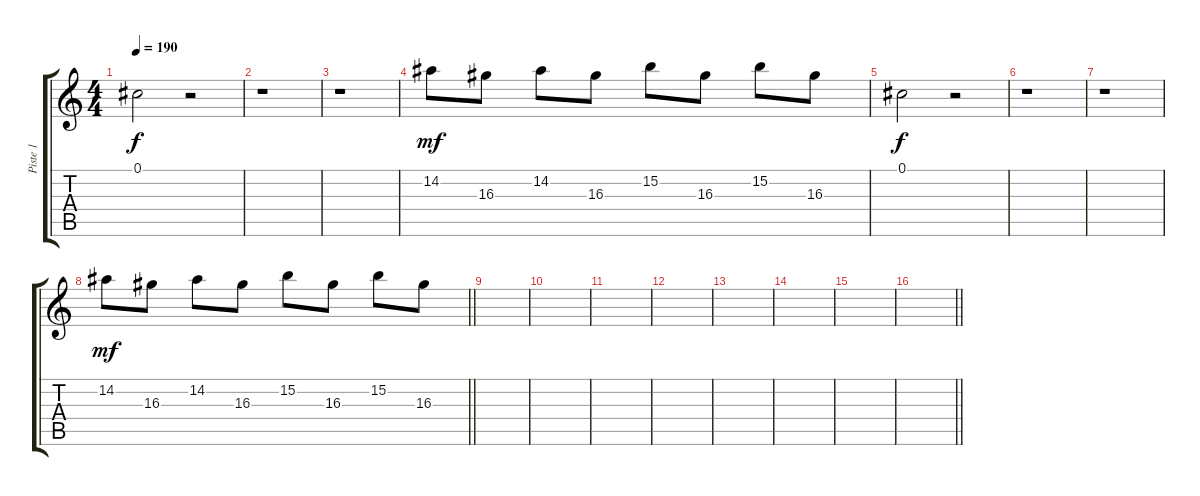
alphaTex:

\track ("Piste 1" "Piste 1") {instrument acousticguitarnylon}
\staff {score tabs}
\tuning (Db4 Ab3 E3 B2 Gb2 B1) {hide}
\ts (4 4)
\tempo 190
\clef g2
\ks c
0.1.2{dy f} r.2 |
r.1 |
r.1 |
14.2.8{dy mf} 16.3.8 14.2.8 16.3.8 15.2.8 16.3.8 15.2.8 16.3.8 |
0.1.2{dy f} r.2 |
r.1 |
r.1 |
\barLineRight lightlight
14.2.8{dy mf} 16.3.8 14.2.8 16.3.8 15.2.8 16.3.8 15.2.8 16.3.8 |
|
|
|
|
|
|
|
\barLineRight lightlight
